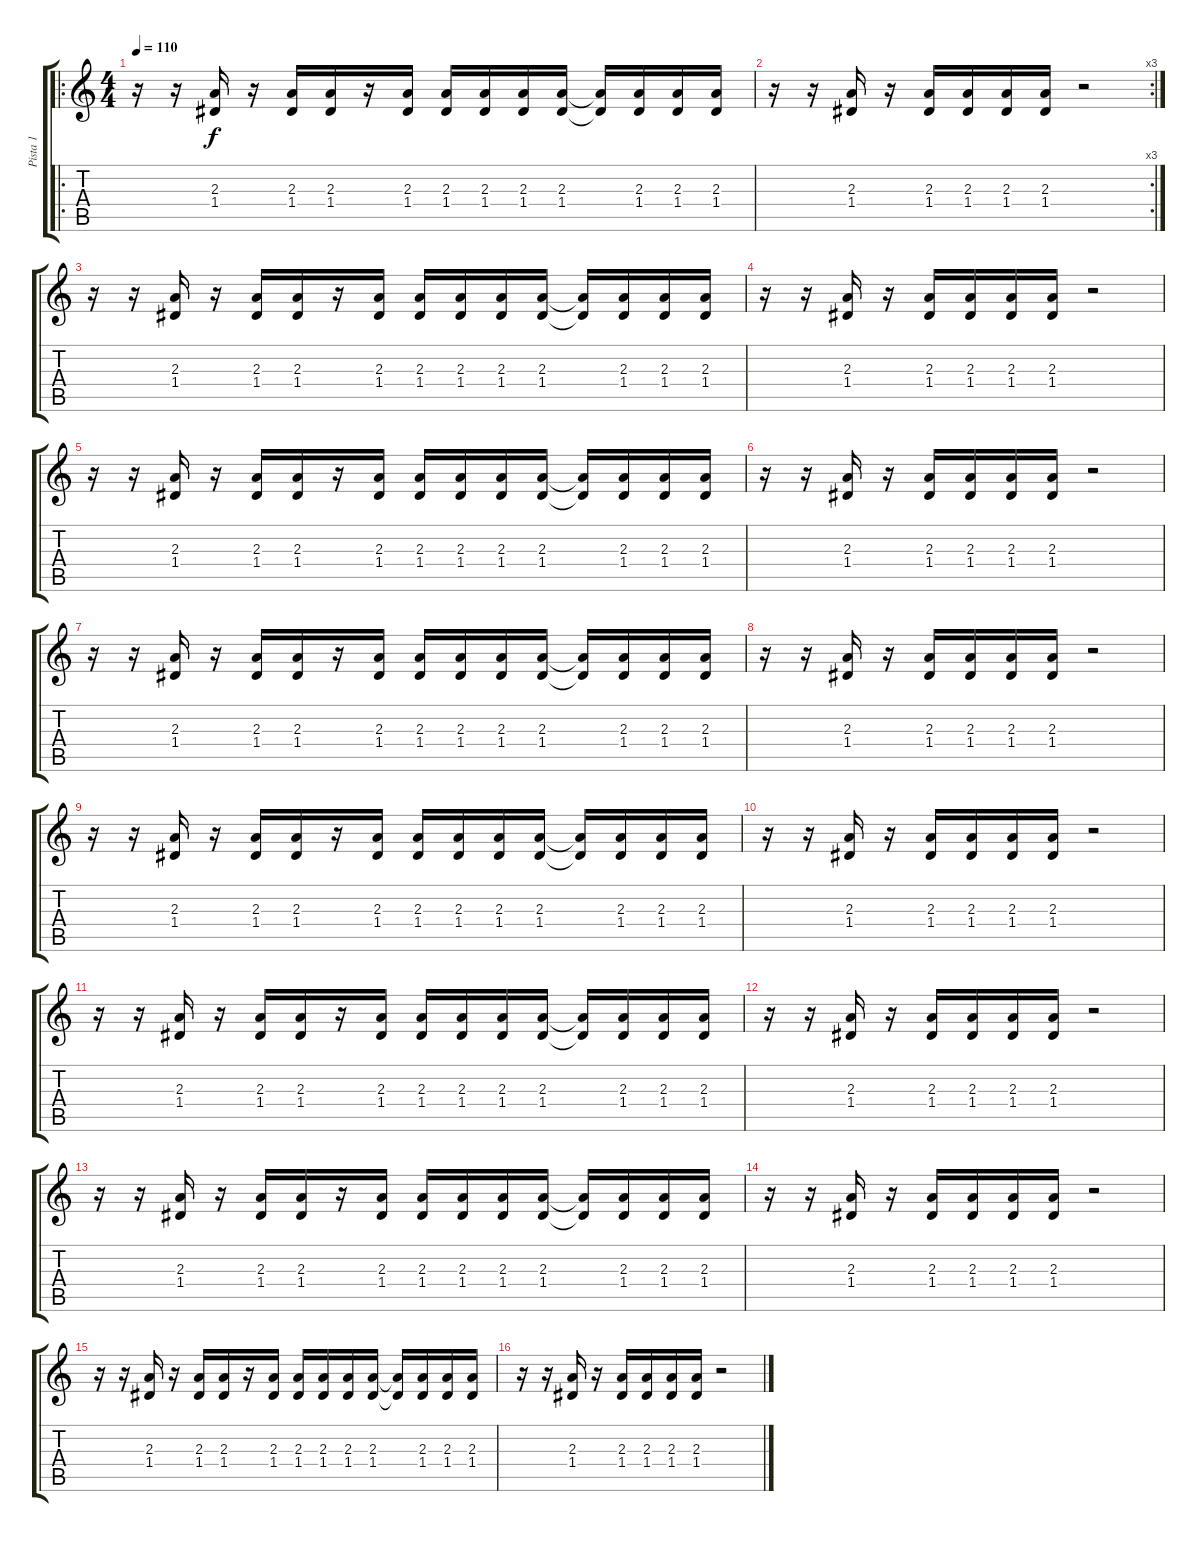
\track ("Pista 1" "Pista 1") {instrument distortionguitar}
\staff {score tabs}
\tuning (E4 B3 G3 D3 A2 E2) {hide}
\ro
\ts (4 4)
\tempo 110
\clef g2
\ks c
r.16{dy f instrument distortionguitar} r.16 (2.3 1.4).16 r.16 (2.3 1.4).16 (2.3 1.4).16 r.16 (2.3 1.4).16 (2.3 1.4).16 (2.3 1.4).16 (2.3 1.4).16 (2.3 1.4).16 (2.3{t} 1.4{t}).16 (2.3 1.4).16 (2.3 1.4).16 (2.3 1.4).16 |
\rc 3
r.16 r.16 (2.3 1.4).16 r.16 (2.3 1.4).16 (2.3 1.4).16 (2.3 1.4).16 (2.3 1.4).16 r.2 |
r.16 r.16 (2.3 1.4).16 r.16 (2.3 1.4).16 (2.3 1.4).16 r.16 (2.3 1.4).16 (2.3 1.4).16 (2.3 1.4).16 (2.3 1.4).16 (2.3 1.4).16 (2.3{t} 1.4{t}).16 (2.3 1.4).16 (2.3 1.4).16 (2.3 1.4).16 |
r.16 r.16 (2.3 1.4).16 r.16 (2.3 1.4).16 (2.3 1.4).16 (2.3 1.4).16 (2.3 1.4).16 r.2 |
r.16 r.16 (2.3 1.4).16 r.16 (2.3 1.4).16 (2.3 1.4).16 r.16 (2.3 1.4).16 (2.3 1.4).16 (2.3 1.4).16 (2.3 1.4).16 (2.3 1.4).16 (2.3{t} 1.4{t}).16 (2.3 1.4).16 (2.3 1.4).16 (2.3 1.4).16 |
r.16 r.16 (2.3 1.4).16 r.16 (2.3 1.4).16 (2.3 1.4).16 (2.3 1.4).16 (2.3 1.4).16 r.2 |
r.16 r.16 (2.3 1.4).16 r.16 (2.3 1.4).16 (2.3 1.4).16 r.16 (2.3 1.4).16 (2.3 1.4).16 (2.3 1.4).16 (2.3 1.4).16 (2.3 1.4).16 (2.3{t} 1.4{t}).16 (2.3 1.4).16 (2.3 1.4).16 (2.3 1.4).16 |
r.16 r.16 (2.3 1.4).16 r.16 (2.3 1.4).16 (2.3 1.4).16 (2.3 1.4).16 (2.3 1.4).16 r.2 |
r.16 r.16 (2.3 1.4).16 r.16 (2.3 1.4).16 (2.3 1.4).16 r.16 (2.3 1.4).16 (2.3 1.4).16 (2.3 1.4).16 (2.3 1.4).16 (2.3 1.4).16 (2.3{t} 1.4{t}).16 (2.3 1.4).16 (2.3 1.4).16 (2.3 1.4).16 |
r.16 r.16 (2.3 1.4).16 r.16 (2.3 1.4).16 (2.3 1.4).16 (2.3 1.4).16 (2.3 1.4).16 r.2 |
r.16 r.16 (2.3 1.4).16 r.16 (2.3 1.4).16 (2.3 1.4).16 r.16 (2.3 1.4).16 (2.3 1.4).16 (2.3 1.4).16 (2.3 1.4).16 (2.3 1.4).16 (2.3{t} 1.4{t}).16 (2.3 1.4).16 (2.3 1.4).16 (2.3 1.4).16 |
r.16 r.16 (2.3 1.4).16 r.16 (2.3 1.4).16 (2.3 1.4).16 (2.3 1.4).16 (2.3 1.4).16 r.2 |
r.16 r.16 (2.3 1.4).16 r.16 (2.3 1.4).16 (2.3 1.4).16 r.16 (2.3 1.4).16 (2.3 1.4).16 (2.3 1.4).16 (2.3 1.4).16 (2.3 1.4).16 (2.3{t} 1.4{t}).16 (2.3 1.4).16 (2.3 1.4).16 (2.3 1.4).16 |
r.16 r.16 (2.3 1.4).16 r.16 (2.3 1.4).16 (2.3 1.4).16 (2.3 1.4).16 (2.3 1.4).16 r.2 |
r.16 r.16 (2.3 1.4).16 r.16 (2.3 1.4).16 (2.3 1.4).16 r.16 (2.3 1.4).16 (2.3 1.4).16 (2.3 1.4).16 (2.3 1.4).16 (2.3 1.4).16 (2.3{t} 1.4{t}).16 (2.3 1.4).16 (2.3 1.4).16 (2.3 1.4).16 |
r.16 r.16 (2.3 1.4).16 r.16 (2.3 1.4).16 (2.3 1.4).16 (2.3 1.4).16 (2.3 1.4).16 r.2
